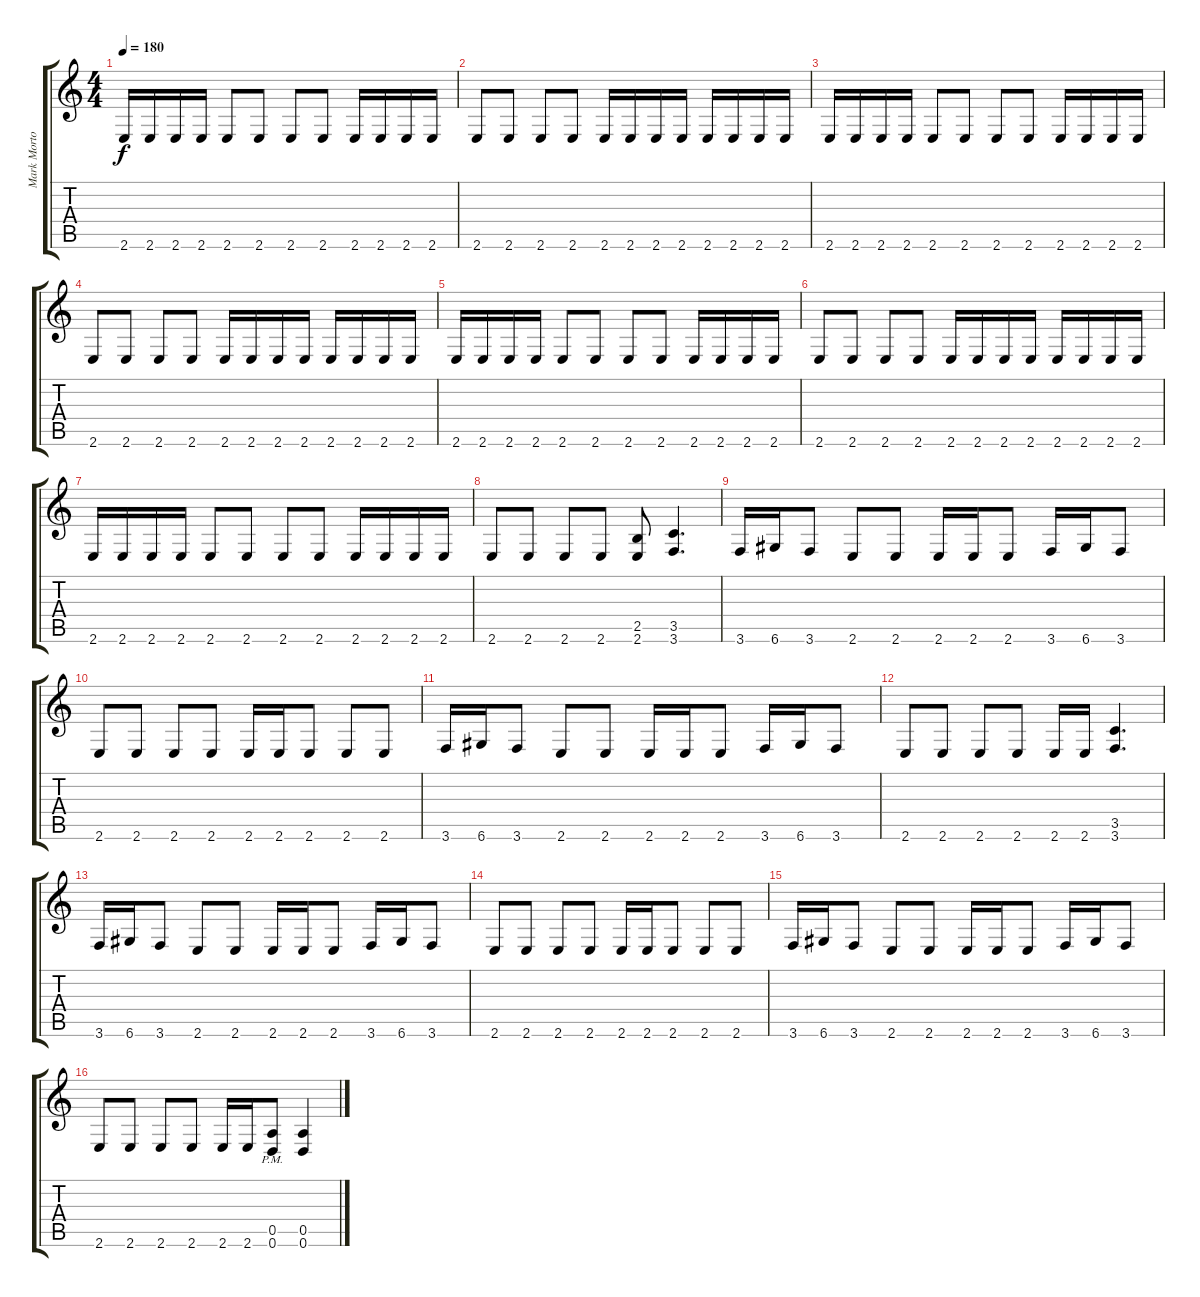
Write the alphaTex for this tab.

\track ("Mark Morton - Lead" "Mark Morto") {instrument distortionguitar}
\staff {score tabs}
\tuning (E4 B3 G3 D3 A2 D2) {hide}
\ts (4 4)
\tempo 180
\clef g2
\ks c
2.6.16{dy f} 2.6.16 2.6.16 2.6.16 2.6.8 2.6.8 2.6.8 2.6.8 2.6.16 2.6.16 2.6.16 2.6.16 |
2.6.8 2.6.8 2.6.8 2.6.8 2.6.16 2.6.16 2.6.16 2.6.16 2.6.16 2.6.16 2.6.16 2.6.16 |
2.6.16 2.6.16 2.6.16 2.6.16 2.6.8 2.6.8 2.6.8 2.6.8 2.6.16 2.6.16 2.6.16 2.6.16 |
2.6.8 2.6.8 2.6.8 2.6.8 2.6.16 2.6.16 2.6.16 2.6.16 2.6.16 2.6.16 2.6.16 2.6.16 |
2.6.16 2.6.16 2.6.16 2.6.16 2.6.8 2.6.8 2.6.8 2.6.8 2.6.16 2.6.16 2.6.16 2.6.16 |
2.6.8 2.6.8 2.6.8 2.6.8 2.6.16 2.6.16 2.6.16 2.6.16 2.6.16 2.6.16 2.6.16 2.6.16 |
2.6.16 2.6.16 2.6.16 2.6.16 2.6.8 2.6.8 2.6.8 2.6.8 2.6.16 2.6.16 2.6.16 2.6.16 |
2.6.8 2.6.8 2.6.8 2.6.8 (2.5 2.6).8 (3.5 3.6).4{d} |
3.6.16 6.6.16 3.6.8 2.6.8 2.6.8 2.6.16 2.6.16 2.6.8 3.6.16 6.6.16 3.6.8 |
2.6.8 2.6.8 2.6.8 2.6.8 2.6.16 2.6.16 2.6.8 2.6.8 2.6.8 |
3.6.16 6.6.16 3.6.8 2.6.8 2.6.8 2.6.16 2.6.16 2.6.8 3.6.16 6.6.16 3.6.8 |
2.6.8 2.6.8 2.6.8 2.6.8 2.6.16 2.6.16 (3.5 3.6).4{d} |
3.6.16 6.6.16 3.6.8 2.6.8 2.6.8 2.6.16 2.6.16 2.6.8 3.6.16 6.6.16 3.6.8 |
2.6.8 2.6.8 2.6.8 2.6.8 2.6.16 2.6.16 2.6.8 2.6.8 2.6.8 |
3.6.16 6.6.16 3.6.8 2.6.8 2.6.8 2.6.16 2.6.16 2.6.8 3.6.16 6.6.16 3.6.8 |
2.6.8 2.6.8 2.6.8 2.6.8 2.6.16 2.6.16 (0.5{pm} 0.6{pm}).8 (0.5 0.6).4
